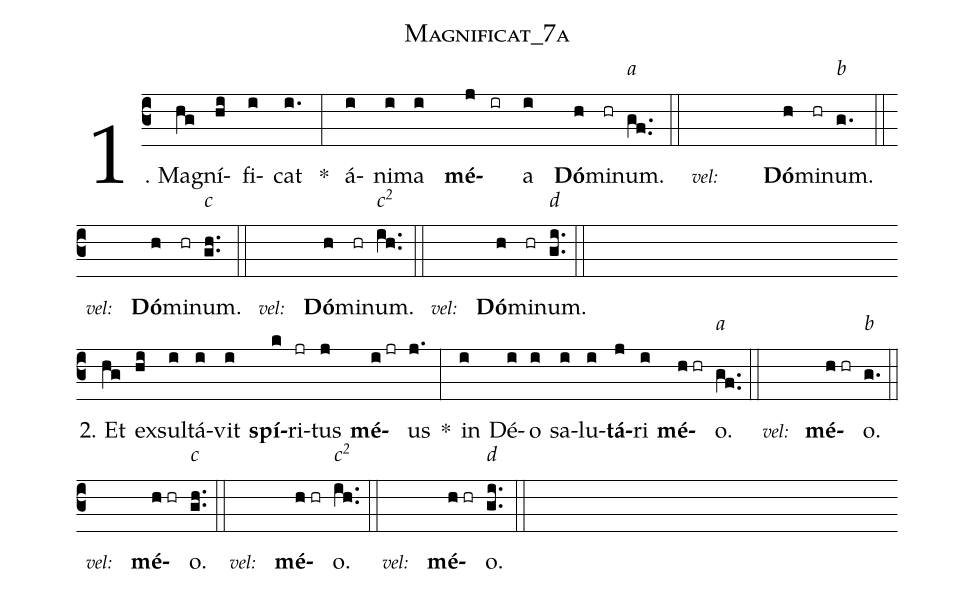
name:Magnificat_7a;
%%
(c3) 1. Ma(hg)gní(hi)fi(i)cat(i.) *(:) á(i)ni(i)ma(i) <b>mé</b>(j ir)a(i) <b>Dó</b>(h)mi(hr)num.<alt>a</alt>(gf..) (::)

 <eu> <v>\footnotesize\textit{vel:}</v> (////)  <b>Dó</b>(h)mi(hr)num.<alt>b</alt></eu>(g.) (::)

<eu> <v>\footnotesize\textit{vel:}</v> (////)  <b>Dó</b>(h)mi(hr)num.<alt>c</alt></eu>(gh..) (::)

 <eu> <v>\footnotesize\textit{vel:}</v> (////)  <b>Dó</b>(h)mi(hr)num.<alt>c\textsuperscript{2}</alt></eu>(ih..) (::)

  <eu> <v>\footnotesize\textit{vel:}</v> (////)  <b>Dó</b>(h)mi(hr)num.<alt>d</alt></eu>(gi..) (::)

(Z-)
2. Et(hg) ex(hi)sul(i)tá(i)vit(i) <b>spí</b>(k)ri(jr)tus(j) <b>mé</b>(i//jr)us(j.) *(:) in(i) Dé(i)o(i) sa(i)lu(i)<b>tá</b>(j)ri(i) <b>mé</b>(h//hr)o.<alt>a</alt>(gf..) (::)

<eu> <v>\footnotesize\textit{vel:}</v> (////)  <b>mé</b>(h//hr)o.<alt>b</alt></eu>(g.) (::)

<eu> <v>\footnotesize\textit{vel:}</v> (////)  <b>mé</b>(h//hr)o.<alt>c</alt></eu>(gh..) (::)

<eu> <v>\footnotesize\textit{vel:}</v> (////)  <b>mé</b>(h//hr)o.<alt>c\textsuperscript{2}</alt></eu>(ih..) (::)

<eu> <v>\footnotesize\textit{vel:}</v> (////) <b>mé</b>(h//hr)o.<alt>d</alt></eu>(gi..) (::)
